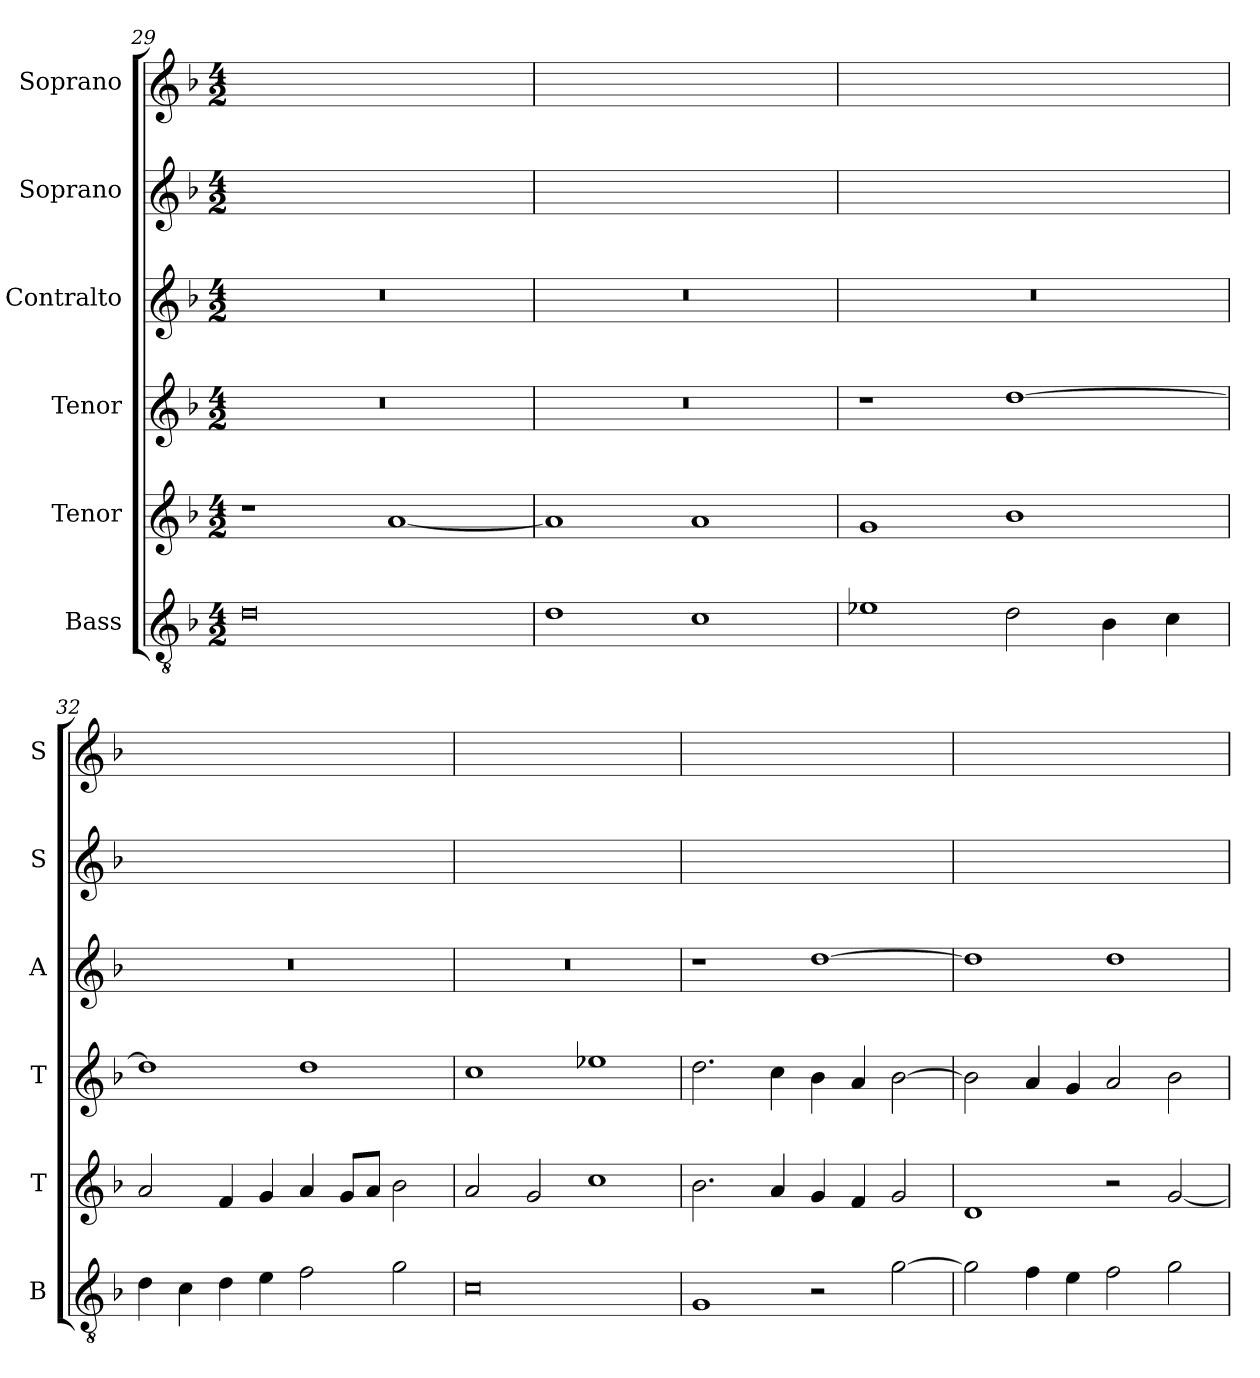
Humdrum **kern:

**kern	**kern	**kern	**kern	**kern	**kern
*part6	*part5	*part4	*part3	*part2	*part1
*staff6	*staff5	*staff4	*staff3	*staff2	*staff1
*I"Bass	*I"Tenor	*I"Tenor	*I"Contralto	*I"Soprano	*I"Soprano
*I'B	*I'T	*I'T	*I'A	*I'S	*I'S
*clefGv2	*clefG2	*clefG2	*clefG2	*clefG2	*clefG2
*k[b-]	*k[b-]	*k[b-]	*k[b-]	*k[b-]	*k[b-]
*M4/2	*M4/2	*M4/2	*M4/2	*M4/2	*M4/2
=29	=29	=29	=29	=29	=29
0d	1r	0r	0r	0ryy	0ryy
.	[1a	.	.	.	.
=30	=30	=30	=30	=30	=30
1d	1a]	0r	0r	0ryy	0ryy
1c	1a	.	.	.	.
=31	=31	=31	=31	=31	=31
1e-X	1g	1r	0r	0ryy	0ryy
2d	1b-	[1dd	.	.	.
4B-	.	.	.	.	.
4c	.	.	.	.	.
=32	=32	=32	=32	=32	=32
4d	2a	1dd]	0r	0ryy	0ryy
4c	.	.	.	.	.
4d	4f	.	.	.	.
4e	4g	.	.	.	.
2f	4a	1dd	.	.	.
.	8g/L	.	.	.	.
.	8a/J	.	.	.	.
2g	2b-	.	.	.	.
=33	=33	=33	=33	=33	=33
0c	2a	1cc	0r	0ryy	0ryy
.	2g	.	.	.	.
.	1cc	1ee-X	.	.	.
=34	=34	=34	=34	=34	=34
1G	2.b-	2.dd	1r	0ryy	0ryy
.	4a	4cc	.	.	.
2r	4g	4b-	[1dd	.	.
.	4f	4a	.	.	.
[2g	2g	[2b-	.	.	.
=35	=35	=35	=35	=35	=35
2g]	1d	2b-]	1dd]	0ryy	0ryy
4f	.	4a	.	.	.
4e	.	4g	.	.	.
2f	2r	2a	1dd	.	.
2g	[2g	2b-	.	.	.
=	=	=	=	=	=
*-	*-	*-	*-	*-	*-
